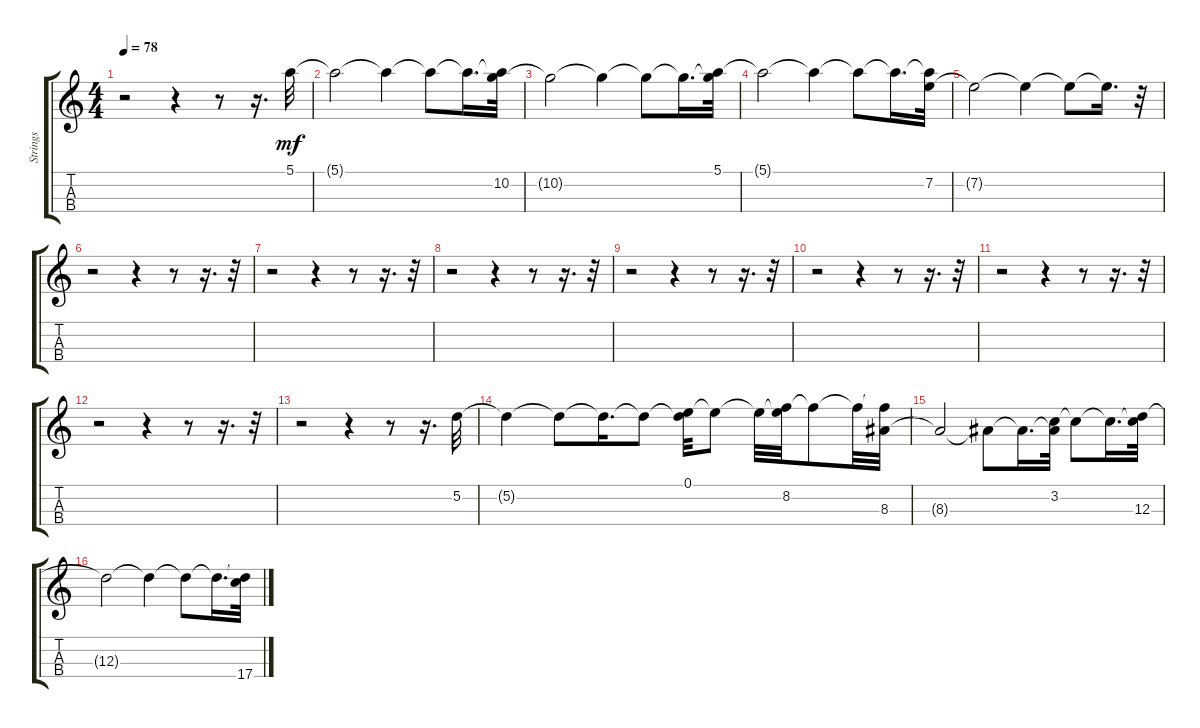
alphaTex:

\track ("Strings             " "Strings   ") {instrument violin}
\staff {score tabs}
\tuning (E5 A4 D4 G3) {hide}
\ts (4 4)
\tempo 78
\clef g2
\ks c
r.2{dy mf} r.4 r.8 r.16{d} 5.1.32 |
5.1{t}.2 5.1{t}.4 5.1{t}.8 5.1{t}.16{d} (5.1{t} 10.2).32 |
10.2{t}.2 10.2{t}.4 10.2{t}.8 10.2{t}.16{d} (5.1 10.2{t}).32 |
5.1{t}.2 5.1{t}.4 5.1{t}.8 5.1{t}.16{d} (5.1{t} 7.2).32 |
7.2{t}.2 7.2{t}.4 7.2{t}.8 7.2{t}.16{d} r.32 |
r.2 r.4 r.8 r.16{d} r.32 |
r.2 r.4 r.8 r.16{d} r.32 |
r.2 r.4 r.8 r.16{d} r.32 |
r.2 r.4 r.8 r.16{d} r.32 |
r.2 r.4 r.8 r.16{d} r.32 |
r.2 r.4 r.8 r.16{d} r.32 |
r.2 r.4 r.8 r.16{d} r.32 |
r.2 r.4 r.8 r.16{d} 5.2.32 |
5.2{t}.4 5.2{t}.8 5.2{t}.16{d} 5.2{t}.8 (0.1 5.2{t}).32 0.1{t}.8 0.1{t}.32 (0.1{t} 8.2).32 8.2{t}.8 8.2{t}.32 (8.2{t} 8.3).32 |
8.3{t}.2 8.3{t}.8 8.3{t}.16{d} (3.2 8.3{t}).32 3.2{t}.8 3.2{t}.16{d} (3.2{t} 12.3).32 |
12.3{t}.2 12.3{t}.4 12.3{t}.8 12.3{t}.16{d} (12.3{t} 17.4).32
